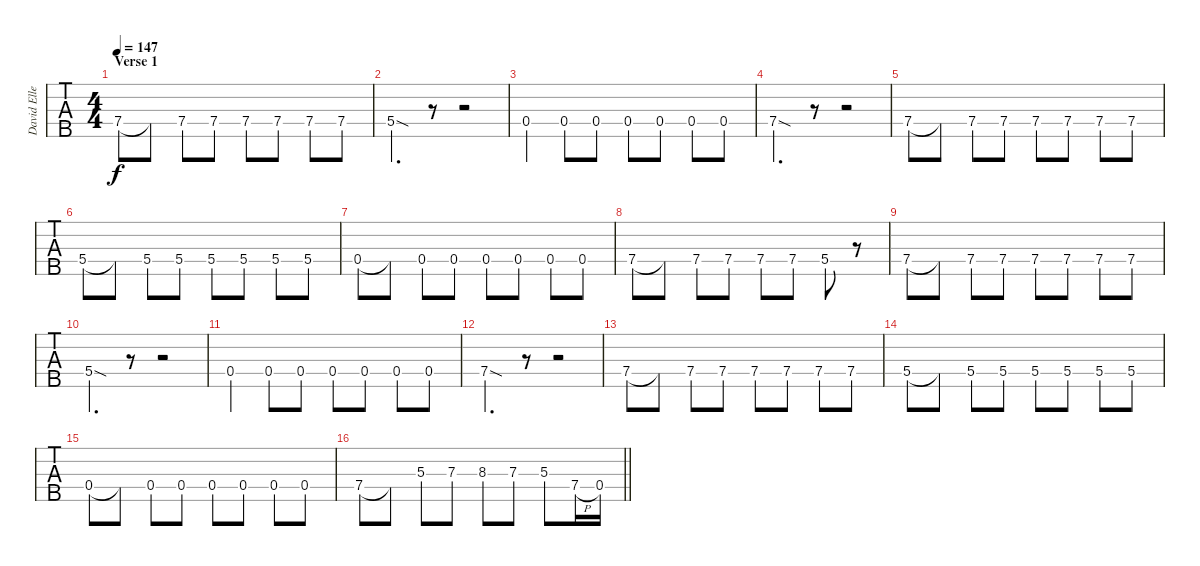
\track ("David Ellefson" "David Elle") {instrument electricbasspick}
\staff {tabs}
\tuning (G2 D2 A1 E1 B0) {hide}
\ts (4 4)
\section ("" "Verse 1")
\tempo 147
\clef f4
\ks c
7.4.8{dy f} 7.4{t}.8 7.4.8 7.4.8 7.4.8 7.4.8 7.4.8 7.4.8 |
5.4{sod}.4{d} r.8 r.2 |
0.4.4 0.4.8 0.4.8 0.4.8 0.4.8 0.4.8 0.4.8 |
7.4{sod}.4{d} r.8 r.2 |
7.4.8 7.4{t}.8 7.4.8 7.4.8 7.4.8 7.4.8 7.4.8 7.4.8 |
5.4.8 5.4{t}.8 5.4.8 5.4.8 5.4.8 5.4.8 5.4.8 5.4.8 |
0.4.8 0.4{t}.8 0.4.8 0.4.8 0.4.8 0.4.8 0.4.8 0.4.8 |
7.4.8 7.4{t}.8 7.4.8 7.4.8 7.4.8 7.4.8 5.4.8 r.8 |
7.4.8 7.4{t}.8 7.4.8 7.4.8 7.4.8 7.4.8 7.4.8 7.4.8 |
5.4{sod}.4{d} r.8 r.2 |
0.4.4 0.4.8 0.4.8 0.4.8 0.4.8 0.4.8 0.4.8 |
7.4{sod}.4{d} r.8 r.2 |
7.4.8 7.4{t}.8 7.4.8 7.4.8 7.4.8 7.4.8 7.4.8 7.4.8 |
5.4.8 5.4{t}.8 5.4.8 5.4.8 5.4.8 5.4.8 5.4.8 5.4.8 |
0.4.8 0.4{t}.8 0.4.8 0.4.8 0.4.8 0.4.8 0.4.8 0.4.8 |
\barLineRight lightlight
7.4.8 7.4{t}.8 5.3.8 7.3.8 8.3.8 7.3.8 5.3.8 7.4{h}.16 0.4.16
